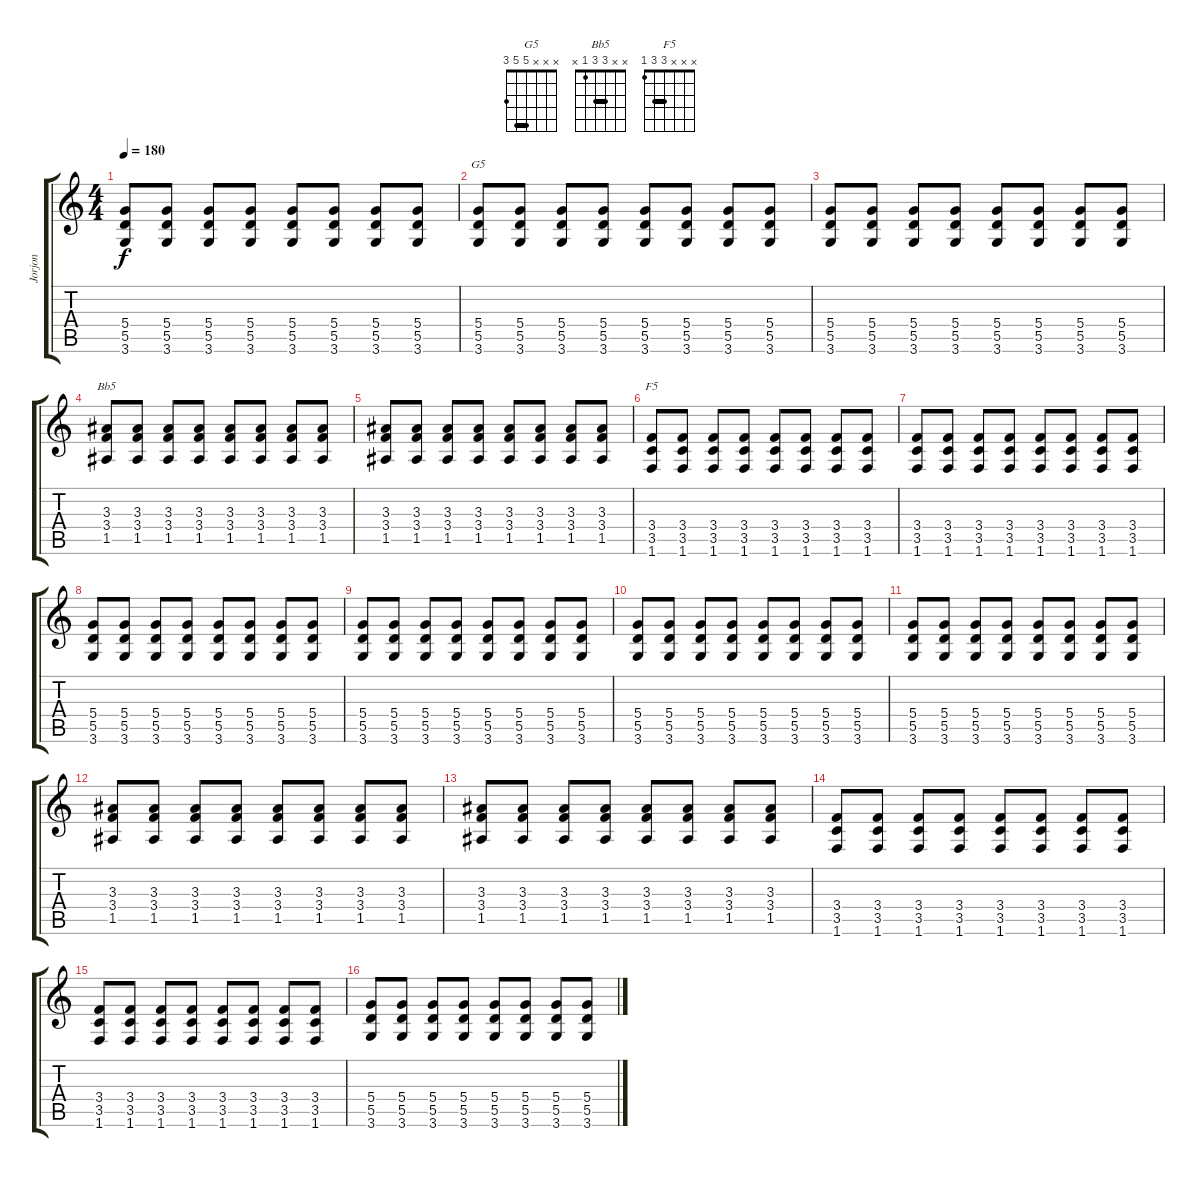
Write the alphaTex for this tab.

\track ("Jorjon" "Jorjon") {instrument overdrivenguitar}
\staff {score tabs}
\tuning (E4 B3 G3 D3 A2 E2) {hide}
\chord ("G5" x x x 5 5 3) {barre 5}
\chord ("Bb5" x x 3 3 1 x) {barre 3}
\chord ("F5" x x x 3 3 1) {barre 3}
\ts (4 4)
\tempo 180
\clef g2
\ks c
(5.4 5.5 3.6).8{dy f} (5.4 5.5 3.6).8 (5.4 5.5 3.6).8 (5.4 5.5 3.6).8 (5.4 5.5 3.6).8 (5.4 5.5 3.6).8 (5.4 5.5 3.6).8 (5.4 5.5 3.6).8 |
(5.4 5.5 3.6).8{ch "G5" instrument electricguitarmuted} (5.4 5.5 3.6).8 (5.4 5.5 3.6).8 (5.4 5.5 3.6).8 (5.4 5.5 3.6).8 (5.4 5.5 3.6).8 (5.4 5.5 3.6).8 (5.4 5.5 3.6).8 |
(5.4 5.5 3.6).8 (5.4 5.5 3.6).8 (5.4 5.5 3.6).8 (5.4 5.5 3.6).8 (5.4 5.5 3.6).8 (5.4 5.5 3.6).8 (5.4 5.5 3.6).8 (5.4 5.5 3.6).8 |
(3.3 3.4 1.5).8{ch "Bb5"} (3.3 3.4 1.5).8 (3.3 3.4 1.5).8 (3.3 3.4 1.5).8 (3.3 3.4 1.5).8 (3.3 3.4 1.5).8 (3.3 3.4 1.5).8 (3.3 3.4 1.5).8 |
(3.3 3.4 1.5).8 (3.3 3.4 1.5).8 (3.3 3.4 1.5).8 (3.3 3.4 1.5).8 (3.3 3.4 1.5).8 (3.3 3.4 1.5).8 (3.3 3.4 1.5).8 (3.3 3.4 1.5).8 |
(3.4 3.5 1.6).8{ch "F5"} (3.4 3.5 1.6).8 (3.4 3.5 1.6).8 (3.4 3.5 1.6).8 (3.4 3.5 1.6).8 (3.4 3.5 1.6).8 (3.4 3.5 1.6).8 (3.4 3.5 1.6).8 |
(3.4 3.5 1.6).8 (3.4 3.5 1.6).8 (3.4 3.5 1.6).8 (3.4 3.5 1.6).8 (3.4 3.5 1.6).8 (3.4 3.5 1.6).8 (3.4 3.5 1.6).8 (3.4 3.5 1.6).8 |
(5.4 5.5 3.6).8 (5.4 5.5 3.6).8 (5.4 5.5 3.6).8 (5.4 5.5 3.6).8 (5.4 5.5 3.6).8 (5.4 5.5 3.6).8 (5.4 5.5 3.6).8 (5.4 5.5 3.6).8 |
(5.4 5.5 3.6).8 (5.4 5.5 3.6).8 (5.4 5.5 3.6).8 (5.4 5.5 3.6).8 (5.4 5.5 3.6).8 (5.4 5.5 3.6).8 (5.4 5.5 3.6).8 (5.4 5.5 3.6).8 |
(5.4 5.5 3.6).8{instrument electricguitarmuted} (5.4 5.5 3.6).8 (5.4 5.5 3.6).8 (5.4 5.5 3.6).8 (5.4 5.5 3.6).8 (5.4 5.5 3.6).8 (5.4 5.5 3.6).8 (5.4 5.5 3.6).8 |
(5.4 5.5 3.6).8 (5.4 5.5 3.6).8 (5.4 5.5 3.6).8 (5.4 5.5 3.6).8 (5.4 5.5 3.6).8 (5.4 5.5 3.6).8 (5.4 5.5 3.6).8 (5.4 5.5 3.6).8 |
(3.3 3.4 1.5).8 (3.3 3.4 1.5).8 (3.3 3.4 1.5).8 (3.3 3.4 1.5).8 (3.3 3.4 1.5).8 (3.3 3.4 1.5).8 (3.3 3.4 1.5).8 (3.3 3.4 1.5).8 |
(3.3 3.4 1.5).8 (3.3 3.4 1.5).8 (3.3 3.4 1.5).8 (3.3 3.4 1.5).8 (3.3 3.4 1.5).8 (3.3 3.4 1.5).8 (3.3 3.4 1.5).8 (3.3 3.4 1.5).8 |
(3.4 3.5 1.6).8 (3.4 3.5 1.6).8 (3.4 3.5 1.6).8 (3.4 3.5 1.6).8 (3.4 3.5 1.6).8 (3.4 3.5 1.6).8 (3.4 3.5 1.6).8 (3.4 3.5 1.6).8 |
(3.4 3.5 1.6).8 (3.4 3.5 1.6).8 (3.4 3.5 1.6).8 (3.4 3.5 1.6).8 (3.4 3.5 1.6).8 (3.4 3.5 1.6).8 (3.4 3.5 1.6).8 (3.4 3.5 1.6).8 |
(5.4 5.5 3.6).8 (5.4 5.5 3.6).8 (5.4 5.5 3.6).8 (5.4 5.5 3.6).8 (5.4 5.5 3.6).8 (5.4 5.5 3.6).8 (5.4 5.5 3.6).8 (5.4 5.5 3.6).8
